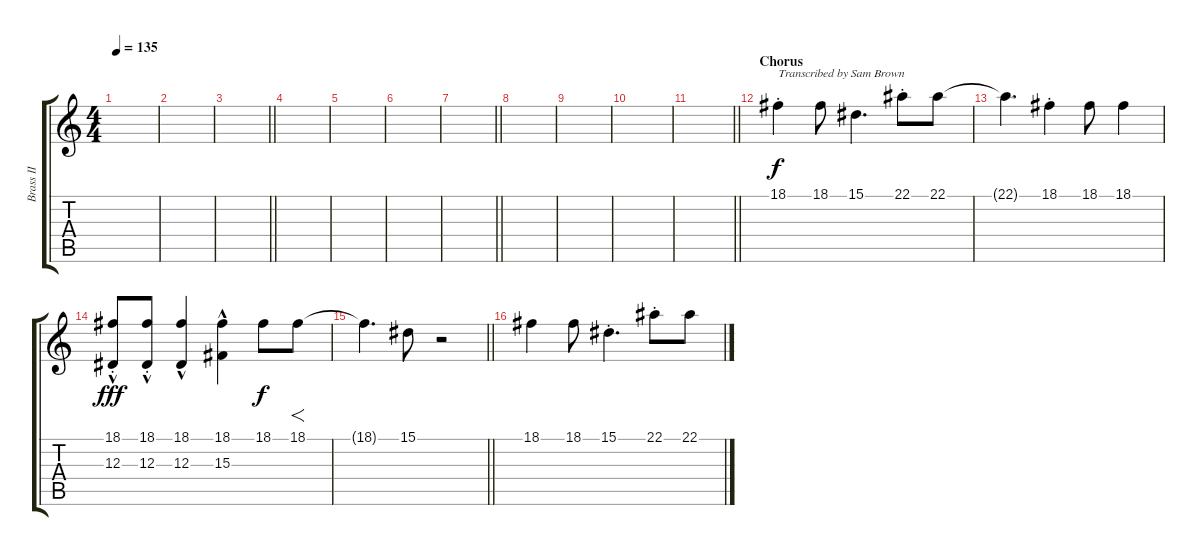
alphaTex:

\track ("Brass II" "Brass II") {instrument brasssection}
\staff {score tabs}
\tuning (C4 G3 Eb3 Bb2 F2 C2) {hide}
\ts (4 4)
\tempo 135
\clef g2
\ks c
|
|
\barLineRight lightlight
|
\section ("" "")
|
|
|
\barLineRight lightlight
|
\section ("" "")
|
|
|
\barLineRight lightlight
|
\section ("" "Chorus")
18.1{st}.4{txt "Transcribed by Sam Brown"} 18.1.8 15.1.4{d} 22.1{st}.8 22.1.8 |
22.1{t}.4{d} 18.1{st}.4 18.1.8 18.1.4 |
(18.1 12.3{hac st}).8{dy fff} (18.1 12.3{hac st}).8 (18.1 12.3{hac}).4 (18.1 15.3{hac}).4 18.1.8{dy f} 18.1.8{f} |
\barLineRight lightlight
18.1{t}.4{d} 15.1.8 r.2 |
\section ("" "")
18.1.4 18.1.8 15.1{st}.4{d} 22.1{st}.8 22.1.8
